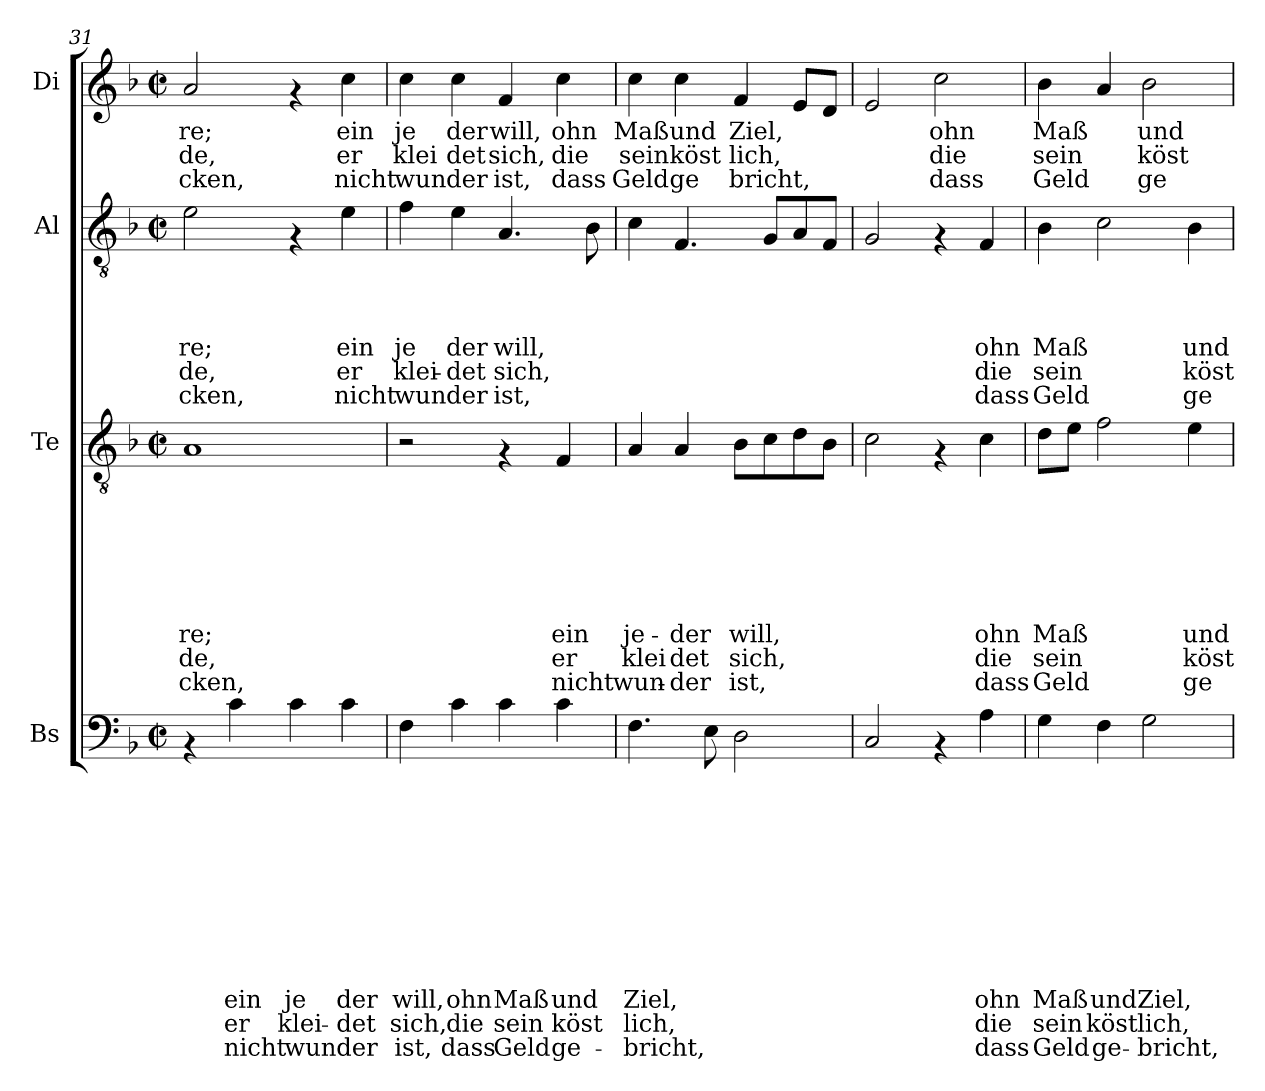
**kern	**text	**text	**text	**text	**text	**text	**text	**text	**text	**text	**text	**text	**kern	**text	**text	**text	**text	**text	**text	**text	**text	**text	**kern	**text	**text	**text	**text	**text	**text	**kern	**text	**text	**text
*part4	*part4	*part4	*part4	*part4	*part4	*part4	*part4	*part4	*part4	*part4	*part4	*part4	*part3	*part3	*part3	*part3	*part3	*part3	*part3	*part3	*part3	*part3	*part2	*part2	*part2	*part2	*part2	*part2	*part2	*part1	*part1	*part1	*part1
*staff4	*staff4	*staff4	*staff4	*staff4	*staff4	*staff4	*staff4	*staff4	*staff4	*staff4	*staff4	*staff4	*staff3	*staff3	*staff3	*staff3	*staff3	*staff3	*staff3	*staff3	*staff3	*staff3	*staff2	*staff2	*staff2	*staff2	*staff2	*staff2	*staff2	*staff1	*staff1	*staff1	*staff1
*I"Bs	*	*	*	*	*	*	*	*	*	*	*	*	*I"Te	*	*	*	*	*	*	*	*	*	*I"Al	*	*	*	*	*	*	*I"Di	*	*	*
*clefF4	*	*	*	*	*	*	*	*	*	*	*	*	*clefGv2	*	*	*	*	*	*	*	*	*	*clefGv2	*	*	*	*	*	*	*clefG2	*	*	*
*k[b-]	*	*	*	*	*	*	*	*	*	*	*	*	*k[b-]	*	*	*	*	*	*	*	*	*	*k[b-]	*	*	*	*	*	*	*k[b-]	*	*	*
*F:	*	*	*	*	*	*	*	*	*	*	*	*	*F:	*	*	*	*	*	*	*	*	*	*F:	*	*	*	*	*	*	*F:	*	*	*
*M2/2	*	*	*	*	*	*	*	*	*	*	*	*	*M2/2	*	*	*	*	*	*	*	*	*	*M2/2	*	*	*	*	*	*	*M2/2	*	*	*
*met(c|)	*	*	*	*	*	*	*	*	*	*	*	*	*met(c|)	*	*	*	*	*	*	*	*	*	*met(c|)	*	*	*	*	*	*	*met(c|)	*	*	*
=31	=31	=31	=31	=31	=31	=31	=31	=31	=31	=31	=31	=31	=31	=31	=31	=31	=31	=31	=31	=31	=31	=31	=31	=31	=31	=31	=31	=31	=31	=31	=31	=31	=31
!	!	!	!	!	!	!	!	!	!	!	!	!	!	!	!	!	!	!	!	!LO:LY:b:rj	!LO:LY:b:rj	!LO:LY:b:rj	!	!	!	!	!LO:LY:b:rj	!LO:LY:b:rj	!LO:LY:b:rj	!	!LO:LY:b:rj	!LO:LY:b:rj	!LO:LY:b:rj
4rAA	.	.	.	.	.	.	.	.	.	.	.	.	1A	.	.	.	.	.	.	-re;	de,	-cken,	2e\	.	.	.	re;	-de,	cken,	2a/	-re;	de,	-cken,
!	!	!	!	!	!	!	!	!	!	!LO:LY:b:rj	!LO:LY:b:rj	!LO:LY:b:rj	!	!	!	!	!	!	!	!	!	!	!	!	!	!	!	!	!	!	!	!	!
4c\	.	.	.	.	.	.	.	.	.	ein	er	nicht	.	.	.	.	.	.	.	.	.	.	.	.	.	.	.	.	.	.	.	.	.
!	!	!	!	!	!	!	!	!	!	!LO:LY:b:rj	!LO:LY:b:rj	!LO:LY:b:rj	!	!	!	!	!	!	!	!	!	!	!	!	!	!	!	!	!	!	!	!	!
4c\	.	.	.	.	.	.	.	.	.	je	klei-	wun	.	.	.	.	.	.	.	.	.	.	4rF	.	.	.	.	.	.	4rf	.	.	.
!	!	!	!	!	!	!	!	!	!	!LO:LY:b:rj	!LO:LY:b:rj	!LO:LY:b:rj	!	!	!	!	!	!	!	!	!	!	!	!	!	!	!LO:LY:b:rj	!LO:LY:b:rj	!LO:LY:b:rj	!	!LO:LY:b:rj	!LO:LY:b:rj	!LO:LY:b:rj
4c\	.	.	.	.	.	.	.	.	.	der	-det	der	.	.	.	.	.	.	.	.	.	.	4e\	.	.	.	ein	er	nicht	4cc\	ein	er	nicht
!!LO:PB:g=z
=32	=32	=32	=32	=32	=32	=32	=32	=32	=32	=32	=32	=32	=32	=32	=32	=32	=32	=32	=32	=32	=32	=32	=32	=32	=32	=32	=32	=32	=32	=32	=32	=32	=32
!	!	!	!	!	!	!	!	!	!	!LO:LY:b:rj	!LO:LY:b:rj	!LO:LY:b:rj	!	!	!	!	!	!	!	!	!	!	!	!	!	!	!LO:LY:b:rj	!LO:LY:b:rj	!LO:LY:b:rj	!	!LO:LY:a:rj	!LO:LY:a:rj	!LO:LY:a:rj
4F\	.	.	.	.	.	.	.	.	.	will,	sich,	ist,	2r	.	.	.	.	.	.	.	.	.	4f\	.	.	.	je	klei-	wun	4cc\	je	klei	wun
!	!	!	!	!	!	!	!	!	!	!LO:LY:b:rj	!LO:LY:b:rj	!LO:LY:b:rj	!	!	!	!	!	!	!	!	!	!	!	!	!	!	!LO:LY:b:rj	!LO:LY:b:rj	!LO:LY:b:rj	!	!LO:LY:a:rj	!LO:LY:a:rj	!LO:LY:a:rj
4c\	.	.	.	.	.	.	.	.	.	ohn	die	dass	.	.	.	.	.	.	.	.	.	.	4e\	.	.	.	der	-det	der	4cc\	der	det	der
!	!	!	!	!	!	!	!	!	!	!LO:LY:b:rj	!LO:LY:b:rj	!LO:LY:b:rj	!	!	!	!	!	!	!	!	!	!	!	!	!	!	!LO:LY:b:rj	!LO:LY:b:rj	!LO:LY:b:rj	!	!LO:LY:a:rj	!LO:LY:a:rj	!LO:LY:a:rj
4c\	.	.	.	.	.	.	.	.	.	Maß	sein	Geld	4rF	.	.	.	.	.	.	.	.	.	4.A/	.	.	.	will,	sich,	ist,	4f/	will,	sich,	ist,
!	!	!	!	!	!	!	!	!	!	!LO:LY:b:rj	!LO:LY:b:rj	!LO:LY:b:rj	!	!	!	!	!	!	!	!LO:LY:b:rj	!LO:LY:b:rj	!LO:LY:b:rj	!	!	!	!	!	!	!	!	!LO:LY:a:rj	!LO:LY:a:rj	!LO:LY:a:rj
4c\	.	.	.	.	.	.	.	.	.	und	köst	ge-	4F/	.	.	.	.	.	.	ein	er	nicht	.	.	.	.	.	.	.	4cc\	ohn	die	dass
.	.	.	.	.	.	.	.	.	.	.	.	.	.	.	.	.	.	.	.	.	.	.	8B-\	.	.	.	.	.	.	.	.	.	.
=33	=33	=33	=33	=33	=33	=33	=33	=33	=33	=33	=33	=33	=33	=33	=33	=33	=33	=33	=33	=33	=33	=33	=33	=33	=33	=33	=33	=33	=33	=33	=33	=33	=33
!	!	!	!	!	!	!	!	!	!	!LO:LY:b:rj	!LO:LY:b:rj	!LO:LY:b:rj	!	!	!	!	!	!	!	!LO:LY:b:rj	!LO:LY:b:rj	!LO:LY:b:rj	!	!	!	!	!	!	!	!	!LO:LY:a:rj	!LO:LY:a:rj	!LO:LY:a:rj
4.F\	.	.	.	.	.	.	.	.	.	Ziel,	lich,	-bricht,	4A/	.	.	.	.	.	.	je-	klei	wun-	4c\	.	.	.	.	.	.	4cc\	Maß	sein	Geld
!	!	!	!	!	!	!	!	!	!	!	!	!	!	!	!	!	!	!	!	!LO:LY:b:rj	!LO:LY:b:rj	!LO:LY:b:rj	!	!	!	!	!	!	!	!	!LO:LY:a:rj	!LO:LY:a:rj	!LO:LY:a:rj
.	.	.	.	.	.	.	.	.	.	.	.	.	4A/	.	.	.	.	.	.	-der	det	-der	4.F/	.	.	.	.	.	.	4cc\	und	köst	ge
8E\	.	.	.	.	.	.	.	.	.	.	.	.	.	.	.	.	.	.	.	.	.	.	.	.	.	.	.	.	.	.	.	.	.
!	!	!	!	!	!	!	!	!	!	!	!	!	!	!	!	!	!	!	!	!LO:LY:b:rj	!LO:LY:b:rj	!LO:LY:b:rj	!	!	!	!	!	!	!	!	!LO:LY:a:rj	!LO:LY:a:rj	!LO:LY:a:rj
2D\	.	.	.	.	.	.	.	.	.	.	.	.	8B-\L	.	.	.	.	.	.	will,	sich,	ist,	.	.	.	.	.	.	.	4f/	Ziel,	lich,	bricht,
.	.	.	.	.	.	.	.	.	.	.	.	.	8c\	.	.	.	.	.	.	.	.	.	8G/L	.	.	.	.	.	.	.	.	.	.
.	.	.	.	.	.	.	.	.	.	.	.	.	8d\	.	.	.	.	.	.	.	.	.	8A/	.	.	.	.	.	.	8e/L	.	.	.
.	.	.	.	.	.	.	.	.	.	.	.	.	8B-\J	.	.	.	.	.	.	.	.	.	8F/J	.	.	.	.	.	.	8d/J	.	.	.
=34	=34	=34	=34	=34	=34	=34	=34	=34	=34	=34	=34	=34	=34	=34	=34	=34	=34	=34	=34	=34	=34	=34	=34	=34	=34	=34	=34	=34	=34	=34	=34	=34	=34
2C/	.	.	.	.	.	.	.	.	.	.	.	.	2c\	.	.	.	.	.	.	.	.	.	2G/	.	.	.	.	.	.	2e/	.	.	.
!	!	!	!	!	!	!	!	!	!	!	!	!	!	!	!	!	!	!	!	!	!	!	!	!	!	!	!	!	!	!	!LO:LY:a:rj	!LO:LY:a:rj	!LO:LY:a:rj
4rAA	.	.	.	.	.	.	.	.	.	.	.	.	4rF	.	.	.	.	.	.	.	.	.	4rF	.	.	.	.	.	.	2cc\	ohn	die	dass
!	!	!	!	!	!	!	!	!	!	!LO:LY:b:rj	!LO:LY:b:rj	!LO:LY:b:rj	!	!	!	!	!	!	!	!LO:LY:b:rj	!LO:LY:b:rj	!LO:LY:b:rj	!	!	!	!	!LO:LY:b:rj	!LO:LY:b:rj	!LO:LY:b:rj	!	!	!	!
4A\	.	.	.	.	.	.	.	.	.	ohn	die	dass	4c\	.	.	.	.	.	.	ohn	die	dass	4F/	.	.	.	ohn	die	dass	.	.	.	.
=35	=35	=35	=35	=35	=35	=35	=35	=35	=35	=35	=35	=35	=35	=35	=35	=35	=35	=35	=35	=35	=35	=35	=35	=35	=35	=35	=35	=35	=35	=35	=35	=35	=35
!	!	!	!	!	!	!	!	!	!	!LO:LY:b:rj	!LO:LY:b:rj	!LO:LY:b:rj	!	!	!	!	!	!	!	!LO:LY:b:rj	!LO:LY:b:rj	!LO:LY:b:rj	!	!	!	!	!LO:LY:b:rj	!LO:LY:b:rj	!LO:LY:b:rj	!	!LO:LY:a:rj	!LO:LY:a:rj	!LO:LY:a:rj
4G\	.	.	.	.	.	.	.	.	.	Maß	sein	Geld	8d\L	.	.	.	.	.	.	Maß	sein	Geld	4B-\	.	.	.	Maß	sein	Geld	4b-\	Maß	sein	Geld
.	.	.	.	.	.	.	.	.	.	.	.	.	8e\J	.	.	.	.	.	.	.	.	.	.	.	.	.	.	.	.	.	.	.	.
!	!	!	!	!	!	!	!	!	!	!LO:LY:b:rj	!LO:LY:b:rj	!LO:LY:b:rj	!	!	!	!	!	!	!	!	!	!	!	!	!	!	!	!	!	!	!	!	!
4F\	.	.	.	.	.	.	.	.	.	und	köst	ge-	2f\	.	.	.	.	.	.	.	.	.	2c\	.	.	.	.	.	.	4a/	.	.	.
!	!	!	!	!	!	!	!	!	!	!LO:LY:b:rj	!LO:LY:b:rj	!LO:LY:b:rj	!	!	!	!	!	!	!	!	!	!	!	!	!	!	!	!	!	!	!LO:LY:a:rj	!LO:LY:a:rj	!LO:LY:a:rj
2G\	.	.	.	.	.	.	.	.	.	Ziel,	lich,	-bricht,	.	.	.	.	.	.	.	.	.	.	.	.	.	.	.	.	.	2b-\	und	köst	ge
!	!	!	!	!	!	!	!	!	!	!	!	!	!	!	!	!	!	!	!	!LO:LY:b:rj	!LO:LY:b:rj	!LO:LY:b:rj	!	!	!	!	!LO:LY:b:rj	!LO:LY:b:rj	!LO:LY:b:rj	!	!	!	!
.	.	.	.	.	.	.	.	.	.	.	.	.	4e\	.	.	.	.	.	.	und	köst	ge-	4B-\	.	.	.	und	köst-	ge	.	.	.	.
=	=	=	=	=	=	=	=	=	=	=	=	=	=	=	=	=	=	=	=	=	=	=	=	=	=	=	=	=	=	=	=	=	=
*-	*-	*-	*-	*-	*-	*-	*-	*-	*-	*-	*-	*-	*-	*-	*-	*-	*-	*-	*-	*-	*-	*-	*-	*-	*-	*-	*-	*-	*-	*-	*-	*-	*-
